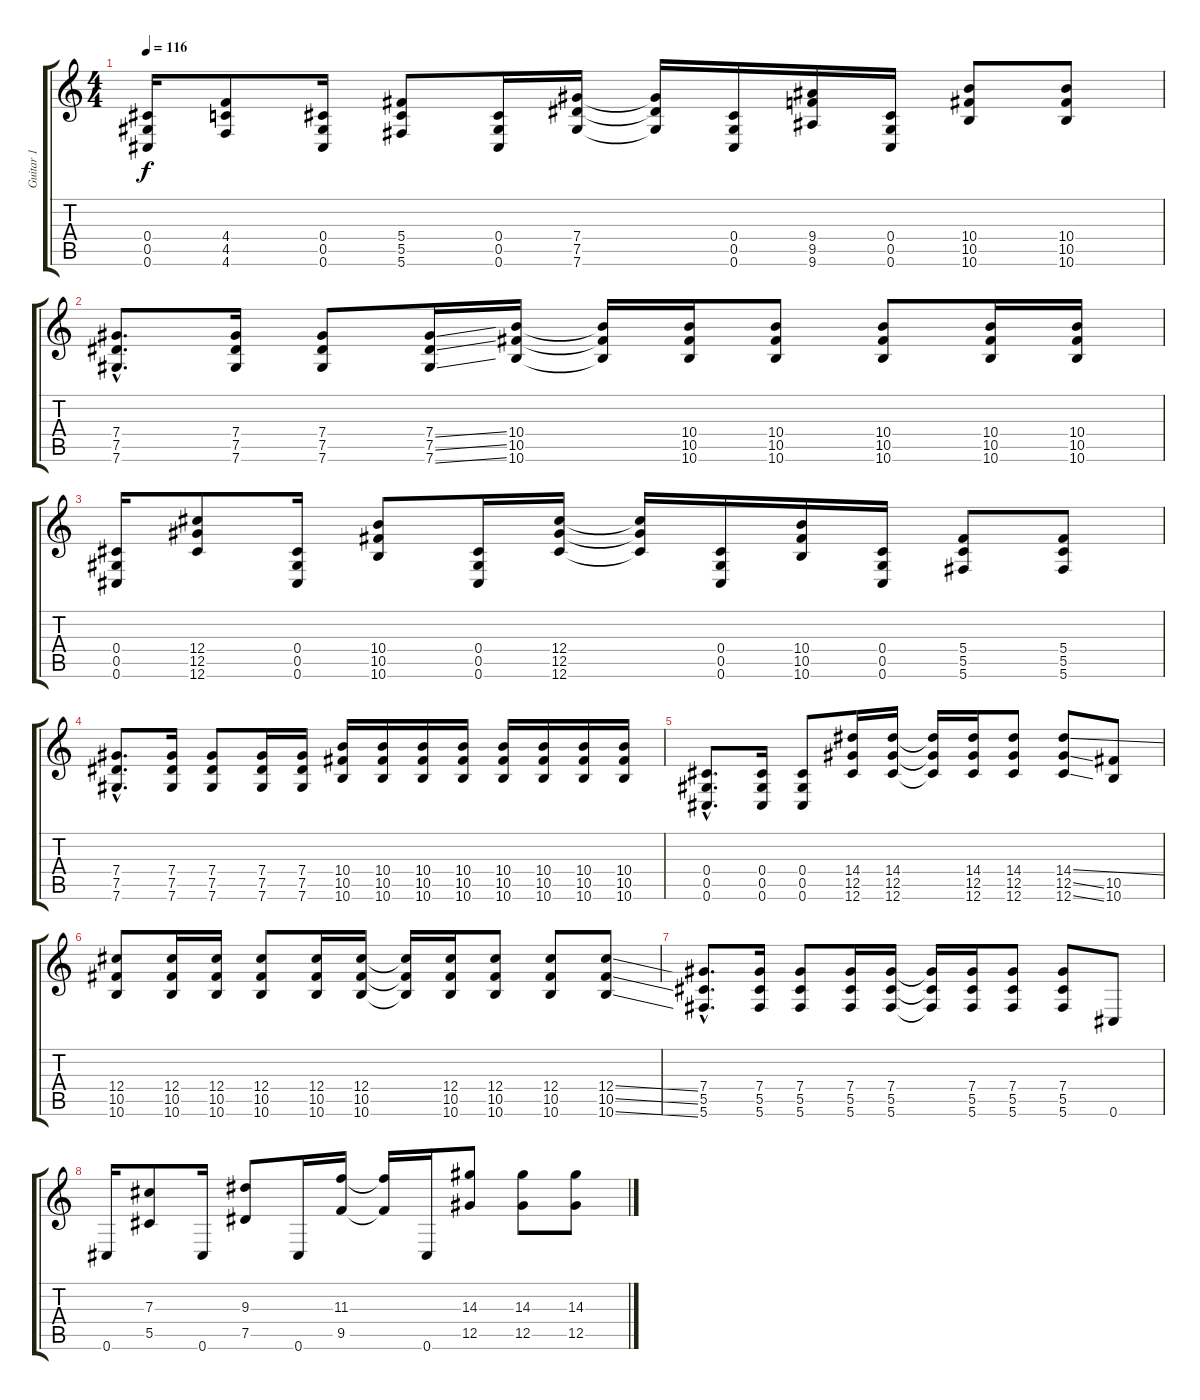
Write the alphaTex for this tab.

\track ("Guitar 1" "Guitar 1") {instrument overdrivenguitar}
\staff {score tabs}
\tuning (Eb4 Bb3 Gb3 Db3 Ab2 Db2) {hide}
\ts (4 4)
\tempo 116
\clef g2
\ks c
(0.4 0.5 0.6).16{dy f} (4.4 4.5 4.6).8 (0.4 0.5 0.6).16 (5.4 5.5 5.6).8 (0.4 0.5 0.6).16 (7.4 7.5 7.6).16 (7.4{t} 7.5{t} 7.6{t}).16 (0.4 0.5 0.6).16 (9.4 9.5 9.6).16 (0.4 0.5 0.6).16 (10.4 10.5 10.6).8 (10.4 10.5 10.6).8 |
(7.4{hac} 7.5{hac} 7.6{hac}).8{d} (7.4 7.5 7.6).16 (7.4 7.5 7.6).8 (7.4{ss} 7.5{ss} 7.6{ss}).16 (10.4 10.5 10.6).16 (10.4{t} 10.5{t} 10.6{t}).16 (10.4 10.5 10.6).16 (10.4 10.5 10.6).8 (10.4 10.5 10.6).8 (10.4 10.5 10.6).16 (10.4 10.5 10.6).16 |
(0.4 0.5 0.6).16 (12.4 12.5 12.6).8 (0.4 0.5 0.6).16 (10.4 10.5 10.6).8 (0.4 0.5 0.6).16 (12.4 12.5 12.6).16 (12.4{t} 12.5{t} 12.6{t}).16 (0.4 0.5 0.6).16 (10.4 10.5 10.6).16 (0.4 0.5 0.6).16 (5.4 5.5 5.6).8 (5.4 5.5 5.6).8 |
(7.4{hac} 7.5{hac} 7.6{hac}).8{d} (7.4 7.5 7.6).16 (7.4 7.5 7.6).8 (7.4 7.5 7.6).16 (7.4 7.5 7.6).16 (10.4 10.5 10.6).16 (10.4 10.5 10.6).16 (10.4 10.5 10.6).16 (10.4 10.5 10.6).16 (10.4 10.5 10.6).16 (10.4 10.5 10.6).16 (10.4 10.5 10.6).16 (10.4 10.5 10.6).16 |
(0.4{hac} 0.5{hac} 0.6{hac}).8{d} (0.4 0.5 0.6).16 (0.4 0.5 0.6).8 (14.4 12.5 12.6).16 (14.4 12.5 12.6).16 (14.4{t} 12.5{t} 12.6{t}).16 (14.4 12.5 12.6).16 (14.4 12.5 12.6).8 (14.4{ss} 12.5{ss} 12.6{ss}).8 (10.5 10.6).8 |
(12.4 10.5 10.6).8 (12.4 10.5 10.6).16 (12.4 10.5 10.6).16 (12.4 10.5 10.6).8 (12.4 10.5 10.6).16 (12.4 10.5 10.6).16 (12.4{t} 10.5{t} 10.6{t}).16 (12.4 10.5 10.6).16 (12.4 10.5 10.6).8 (12.4 10.5 10.6).8 (12.4{ss} 10.5{ss} 10.6{ss}).8 |
(7.4{hac} 5.5{hac} 5.6{hac}).8{d} (7.4 5.5 5.6).16 (7.4 5.5 5.6).8 (7.4 5.5 5.6).16 (7.4 5.5 5.6).16 (7.4{t} 5.5{t} 5.6{t}).16 (7.4 5.5 5.6).16 (7.4 5.5 5.6).8 (7.4 5.5 5.6).8 0.6.8 |
0.6.16 (7.3 5.5).8 0.6.16 (9.3 7.5).8 0.6.16 (11.3 9.5).16 (11.3{t} 9.5{t}).16 0.6.16 (14.3 12.5).8 (14.3 12.5).8 (14.3 12.5).8
